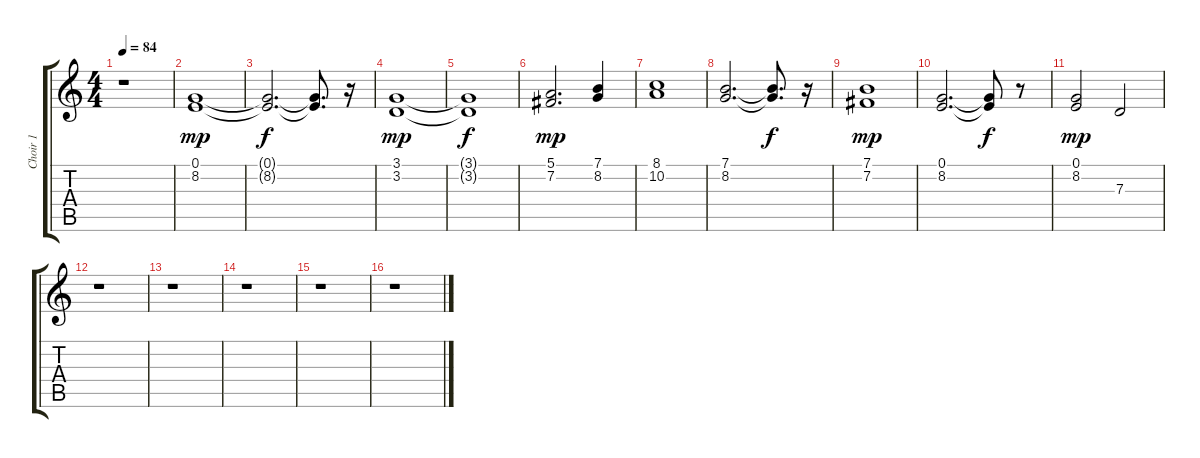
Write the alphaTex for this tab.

\track ("Choir 1" "Choir 1") {instrument choiraahs}
\staff {score tabs}
\tuning (E4 B3 G3 D3 A2 E2) {hide}
\ts (4 4)
\tempo 84
\clef g2
\ks c
r.1{dy f} |
(0.1 8.2).1{dy mp} |
(0.1{t} 8.2{t}).2{d dy f} (0.1{t} 8.2{t}).8{d} r.16 |
(3.1 3.2).1{dy mp} |
(3.1{t} 3.2{t}).1{dy f} |
(5.1 7.2).2{d dy mp} (7.1 8.2).4 |
(8.1 10.2).1 |
(7.1 8.2).2{d} (7.1{t} 8.2{t}).8{d dy f} r.16 |
(7.1 7.2).1{dy mp} |
(0.1 8.2).2{d} (0.1{t} 8.2{t}).8{dy f} r.8 |
(0.1 8.2).2{dy mp} 7.3.2 |
r.1 |
r.1 |
r.1 |
r.1 |
r.1
